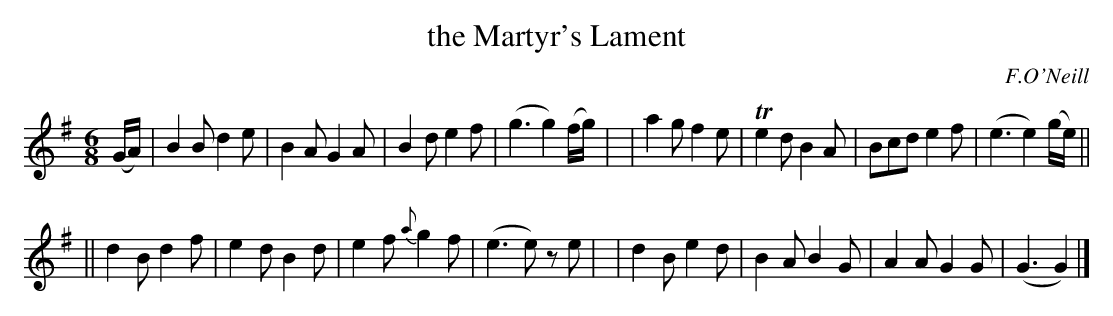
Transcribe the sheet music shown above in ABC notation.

X:1
T: the Martyr's Lament
O: F.O'Neill
M: 6/8
L: 1/8
K: G
(G/A/) \
|  B2B d2e |  B2A G2A | B2d    e2f | (g3g2) (f/g/) |\
|  a2g f2e | Te2d B2A | Bcd    e2f | (e3e2) (g/e/) ||
|| d2B d2f |  e2d B2d | e2f {a}g2f | (e3e)  ze     |\
|  d2B e2d |  B2A B2G | A2A    G2G | (G3    G2)    |]
